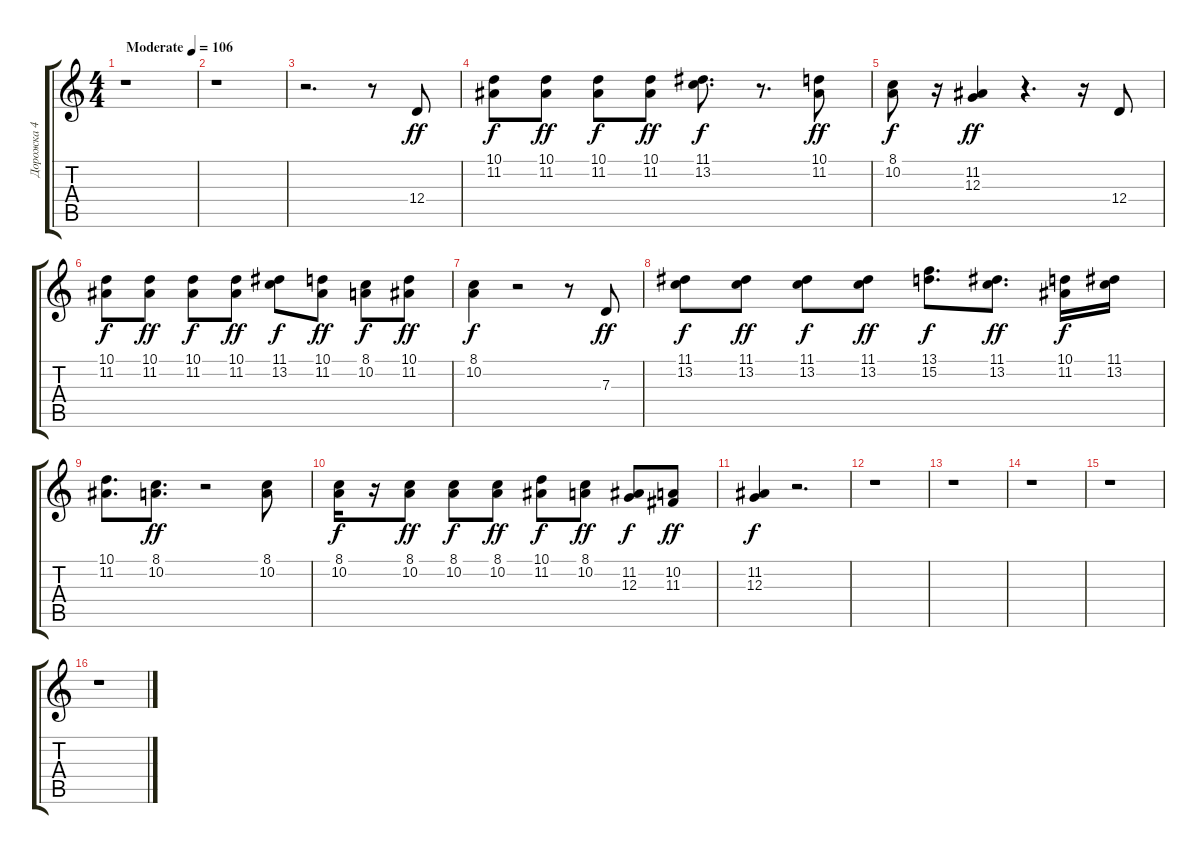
\track ("Дорожка 4" "Дорожка 4") {instrument brightacousticpiano}
\staff {score tabs}
\tuning (E4 B3 G3 D3 A2 E2) {hide}
\ts (4 4)
\tempo (106 "Moderate")
\clef g2
\ks c
r.1{dy ff instrument brightacousticpiano} |
r.1 |
r.2{d} r.8 12.4.8 |
(10.1 11.2).8{dy f} (10.1 11.2).8{dy ff} (10.1 11.2).8{dy f} (10.1 11.2).8{dy ff} (11.1 13.2).8{d dy f} r.8{d} (10.1 11.2).8{dy ff} |
(8.1 10.2).8{dy f} r.16 (11.2 12.3).4{dy ff} r.4{d} r.16 12.4.8 |
(10.1 11.2).8{dy f} (10.1 11.2).8{dy ff} (10.1 11.2).8{dy f} (10.1 11.2).8{dy ff} (11.1 13.2).8{dy f} (10.1 11.2).8{dy ff} (8.1 10.2).8{dy f} (10.1 11.2).8{dy ff} |
(8.1 10.2).4{dy f} r.2 r.8 7.3.8{dy ff} |
(11.1 13.2).8{dy f} (11.1 13.2).8{dy ff} (11.1 13.2).8{dy f} (11.1 13.2).8{dy ff} (13.1 15.2).8{d dy f} (11.1 13.2).8{d dy ff} (10.1 11.2).16{dy f} (11.1 13.2).16 |
(10.1 11.2).8{d} (8.1 10.2).8{d dy ff} r.2 (8.1 10.2).8 |
(8.1 10.2).16{dy f} r.16 (8.1 10.2).8{dy ff} (8.1 10.2).8{dy f} (8.1 10.2).8{dy ff} (10.1 11.2).8{dy f} (8.1 10.2).8{dy ff} (11.2 12.3).8{dy f} (10.2 11.3).8{dy ff} |
(11.2 12.3).4{dy f} r.2{d} |
r.1 |
r.1 |
r.1 |
r.1 |
r.1
